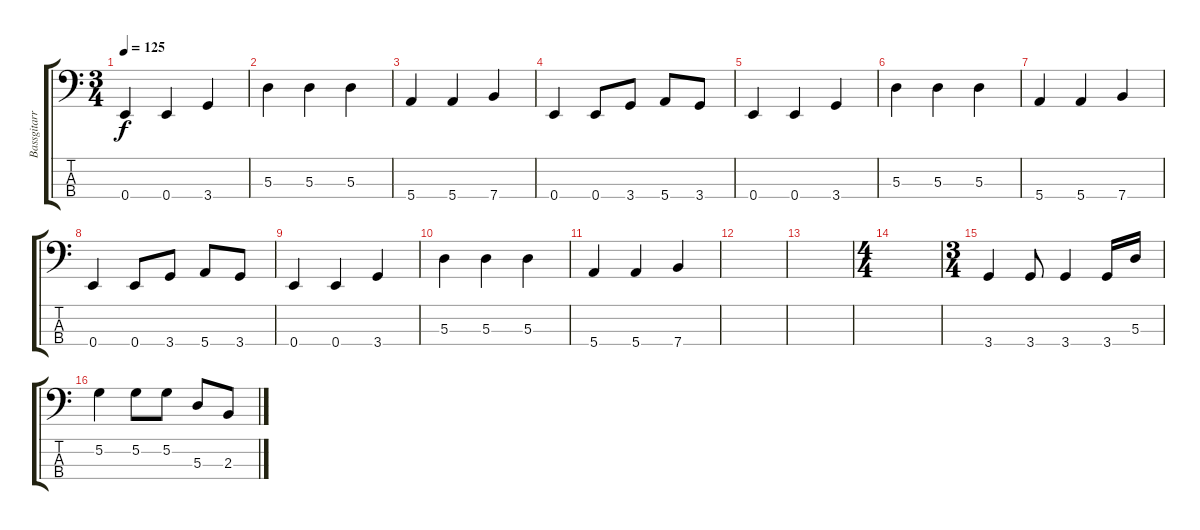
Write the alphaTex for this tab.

\track ("Bassgitarren" "Bassgitarr") {instrument electricbassfinger}
\staff {score tabs}
\tuning (G2 D2 A1 E1) {hide}
\ts (3 4)
\tempo 125
\clef f4
\ks c
0.4.4{dy f} 0.4.4 3.4.4 |
5.3.4 5.3.4 5.3.4 |
5.4.4 5.4.4 7.4.4 |
0.4.4 0.4.8 3.4.8 5.4.8 3.4.8 |
0.4.4 0.4.4 3.4.4 |
5.3.4 5.3.4 5.3.4 |
5.4.4 5.4.4 7.4.4 |
0.4.4 0.4.8 3.4.8 5.4.8 3.4.8 |
0.4.4 0.4.4 3.4.4 |
5.3.4 5.3.4 5.3.4 |
5.4.4 5.4.4 7.4.4 |
|
|
\ts (4 4)
|
\ts (3 4)
3.4.4 3.4.8 3.4.4 3.4.16 5.3.16 |
5.2.4 5.2.8 5.2.8 5.3.8 2.3.8
